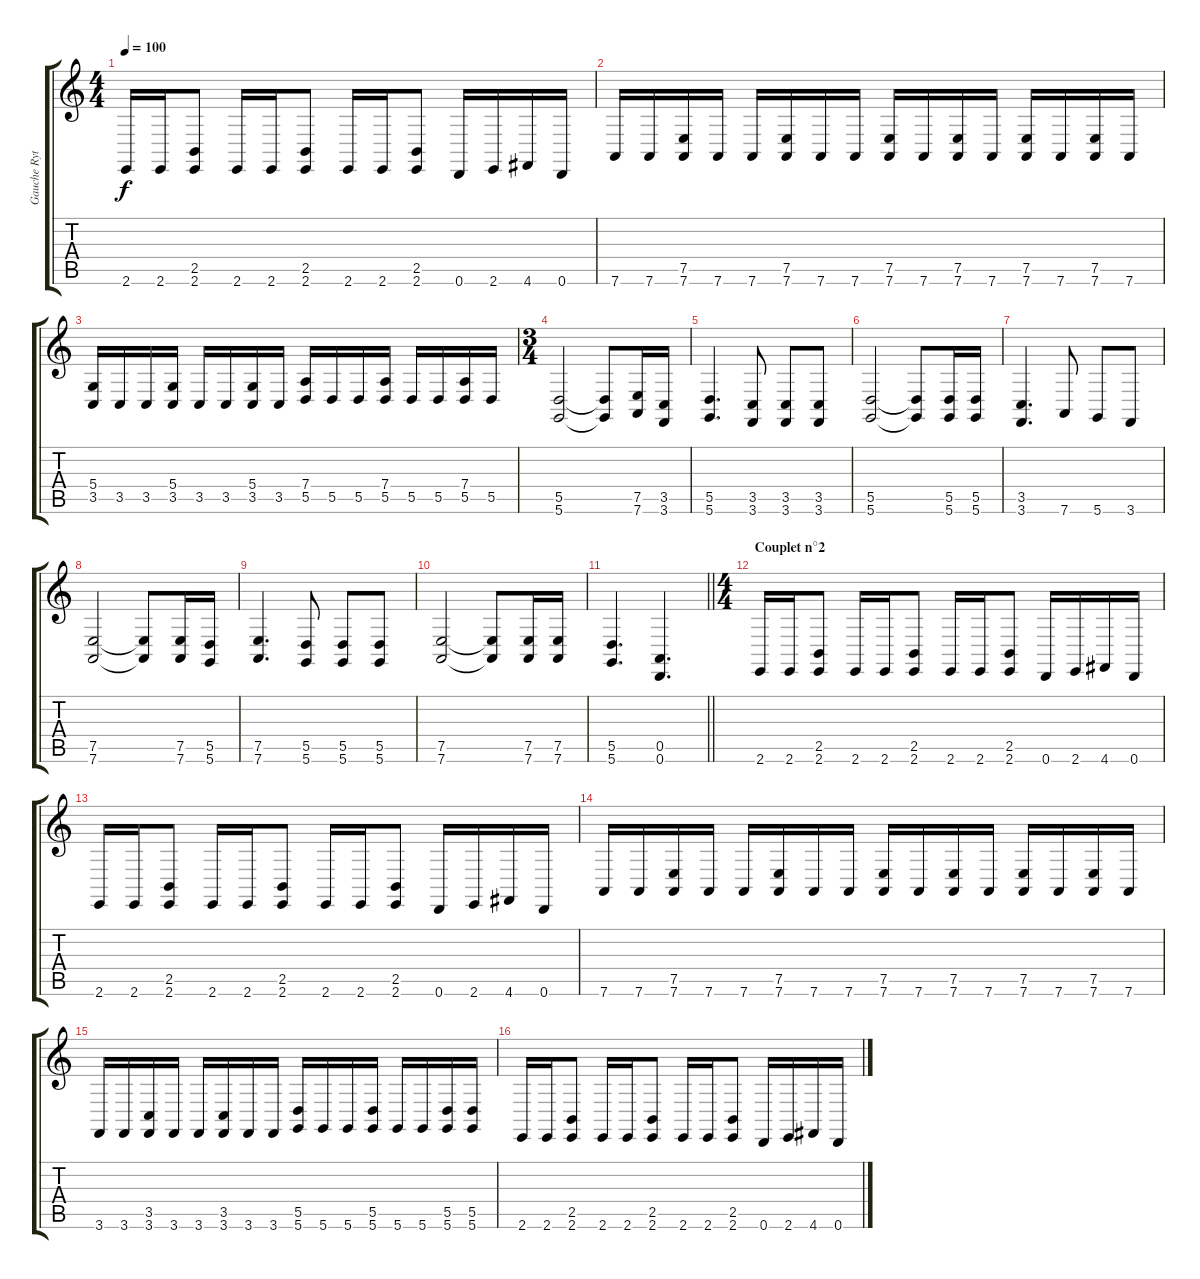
\track ("Gauche Rythmique" "Gauche Ryt") {instrument acousticgrandpiano}
\staff {score tabs}
\tuning (E4 B3 G3 D3 A2 D2) {hide}
\ts (4 4)
\tempo 100
\clef g2
\ks c
2.6.16{dy f} 2.6.16 (2.5 2.6).8 2.6.16 2.6.16 (2.5 2.6).8 2.6.16 2.6.16 (2.5 2.6).8 0.6.16 2.6.16 4.6.16 0.6.16 |
7.6.16 7.6.16 (7.5 7.6).16 7.6.16 7.6.16 (7.5 7.6).16 7.6.16 7.6.16 (7.5 7.6).16 7.6.16 (7.5 7.6).16 7.6.16 (7.5 7.6).16 7.6.16 (7.5 7.6).16 7.6.16 |
(5.4 3.5).16 3.5.16 3.5.16 (5.4 3.5).16 3.5.16 3.5.16 (5.4 3.5).16 3.5.16 (7.4 5.5).16 5.5.16 5.5.16 (7.4 5.5).16 5.5.16 5.5.16 (7.4 5.5).16 5.5.16 |
\ts (3 4)
(5.5 5.6).2 (5.5{t} 5.6{t}).8 (7.5 7.6).16 (3.5 3.6).16 |
(5.5 5.6).4{d} (3.5 3.6).8 (3.5 3.6).8 (3.5 3.6).8 |
(5.5 5.6).2 (5.5{t} 5.6{t}).8 (5.5 5.6).16 (5.5 5.6).16 |
(3.5 3.6).4{d} 7.6.8 5.6.8 3.6.8 |
(7.5 7.6).2 (7.5{t} 7.6{t}).8 (7.5 7.6).16 (5.5 5.6).16 |
(7.5 7.6).4{d} (5.5 5.6).8 (5.5 5.6).8 (5.5 5.6).8 |
(7.5 7.6).2 (7.5{t} 7.6{t}).8 (7.5 7.6).16 (7.5 7.6).16 |
\barLineRight lightlight
(5.5 5.6).4{d} (0.5 0.6).4{d} |
\ts (4 4)
\section ("" "Couplet n°2")
2.6.16 2.6.16 (2.5 2.6).8 2.6.16 2.6.16 (2.5 2.6).8 2.6.16 2.6.16 (2.5 2.6).8 0.6.16 2.6.16 4.6.16 0.6.16 |
2.6.16 2.6.16 (2.5 2.6).8 2.6.16 2.6.16 (2.5 2.6).8 2.6.16 2.6.16 (2.5 2.6).8 0.6.16 2.6.16 4.6.16 0.6.16 |
7.6.16 7.6.16 (7.5 7.6).16 7.6.16 7.6.16 (7.5 7.6).16 7.6.16 7.6.16 (7.5 7.6).16 7.6.16 (7.5 7.6).16 7.6.16 (7.5 7.6).16 7.6.16 (7.5 7.6).16 7.6.16 |
3.6.16 3.6.16 (3.5 3.6).16 3.6.16 3.6.16 (3.5 3.6).16 3.6.16 3.6.16 (5.5 5.6).16 5.6.16 5.6.16 (5.5 5.6).16 5.6.16 5.6.16 (5.5 5.6).16 (5.5 5.6).16 |
2.6.16 2.6.16 (2.5 2.6).8 2.6.16 2.6.16 (2.5 2.6).8 2.6.16 2.6.16 (2.5 2.6).8 0.6.16 2.6.16 4.6.16 0.6.16
